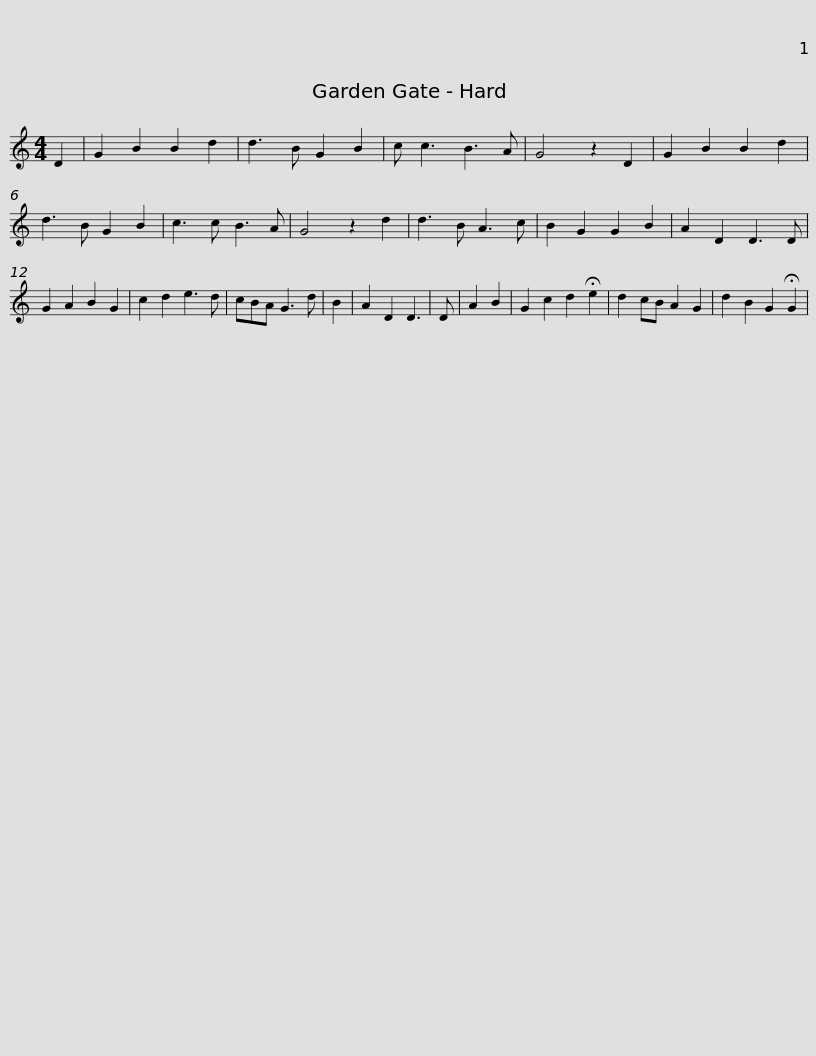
X:1
L:1/8
M:4/4
I:linebreak $
K:C
V:1 treble
V:1
 D2 | G2 B2 B2 d2 | d3 B G2 B2 | c c3 B3 A | G4 z2 D2 | %5
 G2 B2 B2 d2 | d3 B G2 B2 |$ c3 c B3 A | G4 z2 d2 | d3 B A3 c | %10
 B2 G2 G2 B2 | A2 D2 D3 D | G2 A2 B2 G2 | c2 d2 e3 d |$ cBA G3 d | %15
 B2 | A2 D2 D3 | D | A2 B2 | G2 c2 d2 !fermata!e2 | %20
 d2 cB A2 G2 | d2 B2 G2 !fermata!G2 | %22
